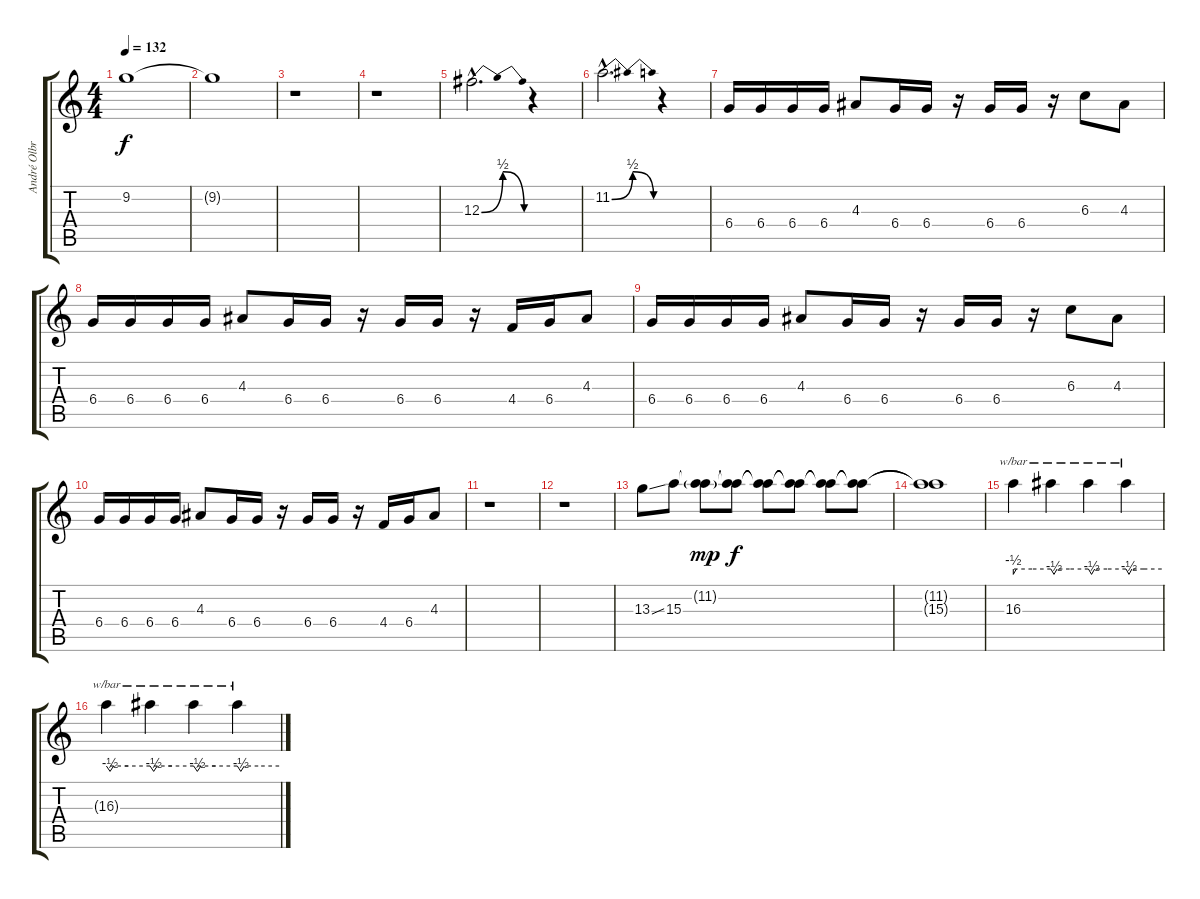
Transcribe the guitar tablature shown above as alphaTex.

\track ("André Olbrich" "André Olbr") {instrument distortionguitar}
\staff {score tabs}
\tuning (Eb4 Bb3 Gb3 Db3 Ab2 Eb2) {hide}
\ts (4 4)
\tempo 132
\clef g2
\ks c
9.2.1{dy f} |
9.2{t}.1 |
r.1 |
r.1 |
12.3{be (bendrelease 0 0 15 2 30 2 60 0) hac}.2{d volume 11 instrument overdrivenguitar} r.4 |
11.2{be (bendrelease 0 0 15 2 30 2 60 0) hac}.2{d volume 12} r.4 |
6.4.16{instrument distortionguitar} 6.4.16 6.4.16 6.4.16 4.3.8 6.4.16 6.4.16 r.16 6.4.16 6.4.16 r.16 6.3.8 4.3.8 |
6.4.16 6.4.16 6.4.16 6.4.16 4.3.8 6.4.16 6.4.16 r.16 6.4.16 6.4.16 r.16 4.4.16 6.4.16 4.3.8 |
6.4.16 6.4.16 6.4.16 6.4.16 4.3.8 6.4.16 6.4.16 r.16 6.4.16 6.4.16 r.16 6.3.8 4.3.8 |
6.4.16 6.4.16 6.4.16 6.4.16 4.3.8 6.4.16 6.4.16 r.16 6.4.16 6.4.16 r.16 4.4.16 6.4.16 4.3.8 |
r.1 |
r.1 |
13.3{ss}.8{volume 16} 15.3.8 (11.2{g} 15.3{t}).8{dy mp volume 16} (11.2{t} 15.3{t}).8{dy f} (11.2{t} 15.3{t}).8 (11.2{t} 15.3{t}).8 (11.2{t} 15.3{t}).8 (11.2{t} 15.3{t}).8 |
(11.2{t} 15.3{t}).1 |
16.3.4{tbe (custom default 0 -2 5 0 30 0 60 0) volume 7} 16.3{t}.4{tbe (custom default 0 0 5 -2 10 0 30 0 60 0)} 16.3{t}.4{tbe (custom default 0 0 5 -2 10 0 30 0 60 0)} 16.3{t}.4{tbe (custom default 0 0 5 -2 10 0 30 0 60 0)} |
16.3{t}.4{tbe (custom default 0 0 5 -2 10 0 30 0 60 0) volume 9} 16.3{t}.4{tbe (custom default 0 0 5 -2 10 0 30 0 60 0)} 16.3{t}.4{tbe (custom default 0 0 5 -2 10 0 30 0 60 0)} 16.3{t}.4{tbe (custom default 0 0 5 -2 10 0 30 0 60 0)}
